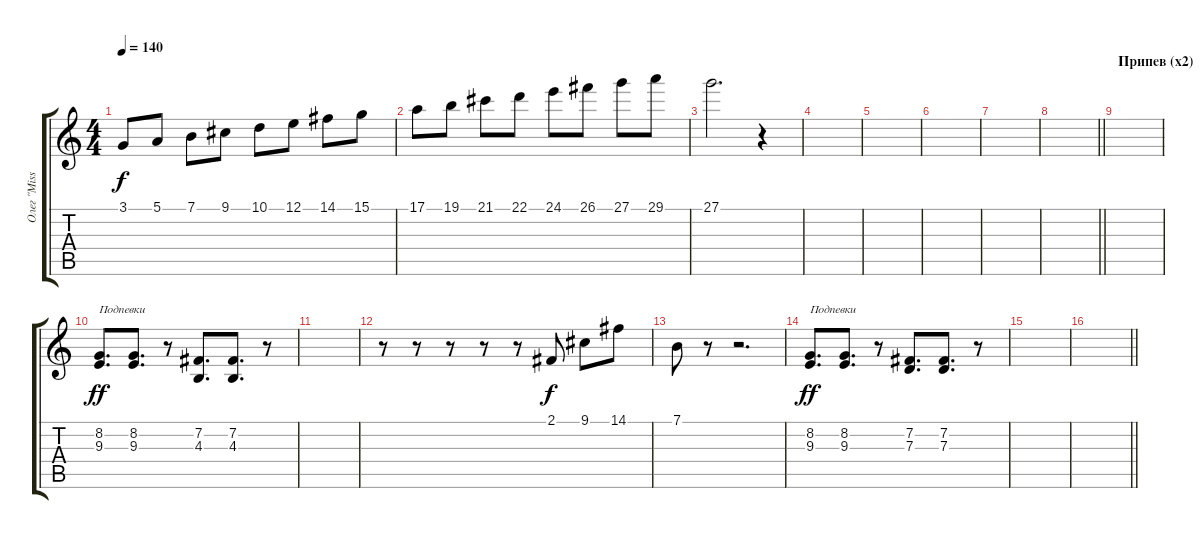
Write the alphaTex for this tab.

\track ("Олег \"Mission\" Мишин" "Олег \"Miss") {instrument flute}
\staff {score tabs}
\tuning (E4 B3 G3 D3 A2 E2) {hide}
\ts (4 4)
\tempo 140
\clef g2
\ks c
3.1.8{dy f} 5.1.8 7.1.8 9.1.8 10.1.8 12.1.8 14.1.8 15.1.8 |
17.1.8 19.1.8 21.1.8 22.1.8 24.1.8 26.1.8 27.1.8 29.1.8 |
27.1.2{d} r.4 |
|
|
|
|
\barLineRight lightlight
|
\section ("" "Припев (x2)")
|
(8.2 9.3).8{d txt "Подпевки" dy ff instrument lead6voice} (8.2 9.3).8{d} r.8 (7.2 4.3).8{d} (7.2 4.3).8{d} r.8 |
|
r.8{instrument flute} r.8 r.8 r.8 r.8 2.1.8{dy f} 9.1.8 14.1.8 |
7.1.8 r.8 r.2{d} |
(8.2 9.3).8{d txt "Подпевки" dy ff instrument lead6voice} (8.2 9.3).8{d} r.8 (7.2 7.3).8{d} (7.2 7.3).8{d} r.8 |
|
\barLineRight lightlight
